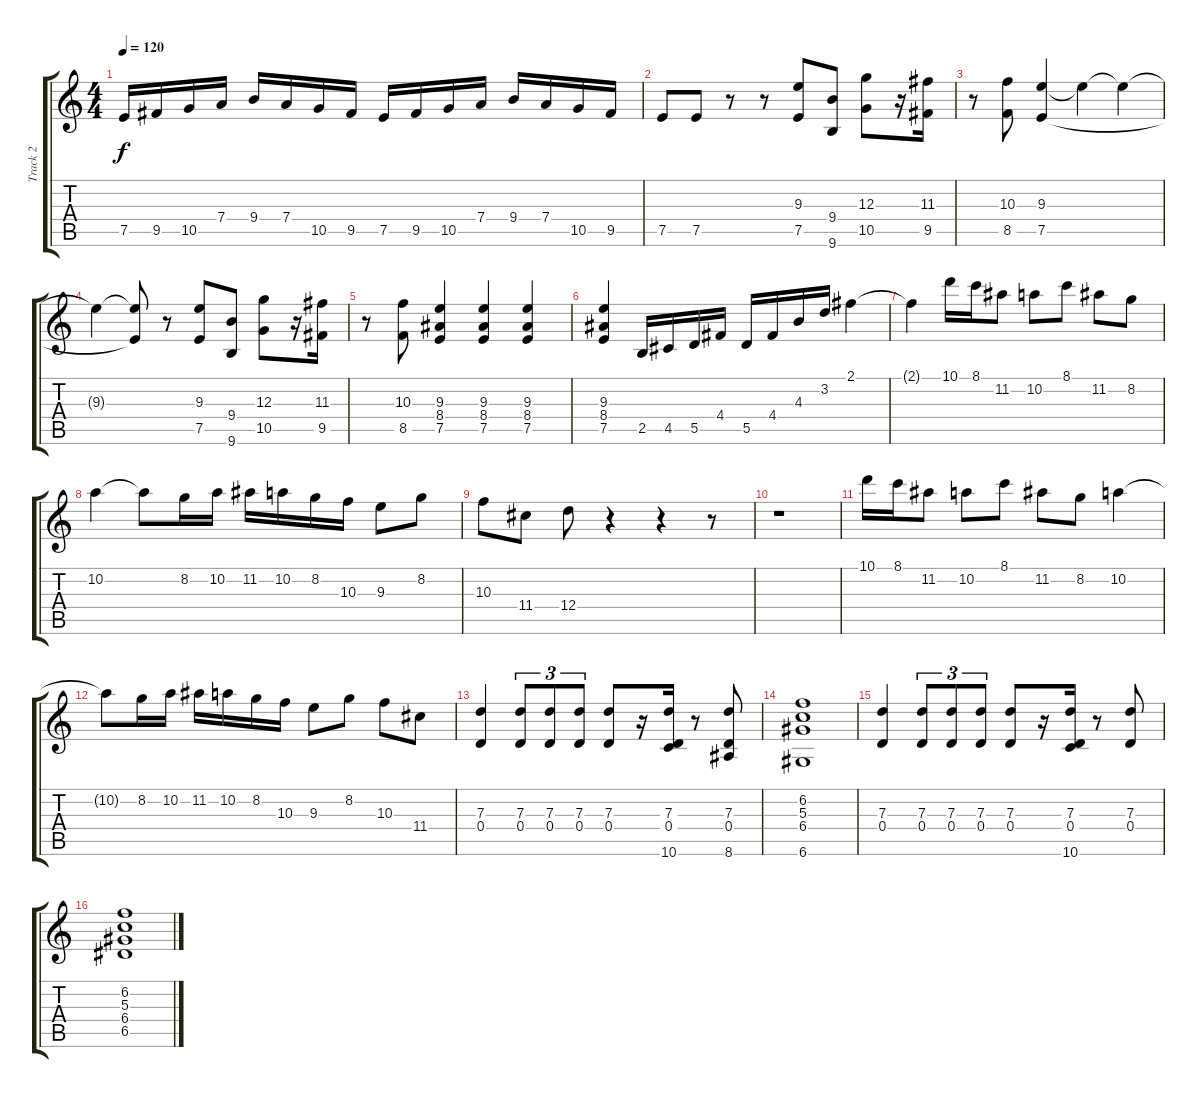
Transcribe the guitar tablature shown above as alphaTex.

\track ("Track 2" "Track 2") {instrument electricbasspick}
\staff {score tabs}
\tuning (E4 B3 G3 D3 A2 D2) {hide}
\ts (4 4)
\tempo 120
\clef g2
\ks c
7.5.16{dy f} 9.5.16 10.5.16 7.4.16 9.4.16 7.4.16 10.5.16 9.5.16 7.5.16 9.5.16 10.5.16 7.4.16 9.4.16 7.4.16 10.5.16 9.5.16 |
7.5.8 7.5.8 r.8 r.8 (9.3 7.5).8 (9.4 9.6).8 (12.3 10.5).8 r.16 (11.3 9.5).16 |
r.8 (10.3 8.5).8 (9.3 7.5).4 9.3{t}.4 9.3{t}.4 |
9.3{t}.4 (9.3{t} 7.5{t}).8 r.8 (9.3 7.5).8 (9.4 9.6).8 (12.3 10.5).8 r.16 (11.3 9.5).16 |
r.8 (10.3 8.5).8 (9.3 8.4 7.5).4 (9.3 8.4 7.5).4 (9.3 8.4 7.5).4 |
(9.3 8.4 7.5).4 2.5.16 4.5.16 5.5.16 4.4.16 5.5.16 4.4.16 4.3.16 3.2.16 2.1.4 |
2.1{t}.4 10.1.16 8.1.16 11.2.8 10.2.8 8.1.8 11.2.8 8.2.8 |
10.2.4 10.2{t}.8 8.2.16 10.2.16 11.2.16 10.2.16 8.2.16 10.3.16 9.3.8 8.2.8 |
10.3.8 11.4.8 12.4.8 r.4 r.4 r.8 |
r.1 |
10.1.16 8.1.16 11.2.8 10.2.8 8.1.8 11.2.8 8.2.8 10.2.4 |
10.2{t}.8 8.2.16 10.2.16 11.2.16 10.2.16 8.2.16 10.3.16 9.3.8 8.2.8 10.3.8 11.4.8 |
(7.3 0.4).4 (7.3 0.4).8{tu (3 2)} (7.3 0.4).8{tu (3 2)} (7.3 0.4).8{tu (3 2)} (7.3 0.4).8 r.16 (7.3 0.4 10.6).16 r.8 (7.3 0.4 8.6).8 |
(6.2 5.3 6.4 6.6).1 |
(7.3 0.4).4 (7.3 0.4).8{tu (3 2)} (7.3 0.4).8{tu (3 2)} (7.3 0.4).8{tu (3 2)} (7.3 0.4).8 r.16 (7.3 0.4 10.6).16 r.8 (7.3 0.4).8 |
(6.2 5.3 6.4 6.5).1
